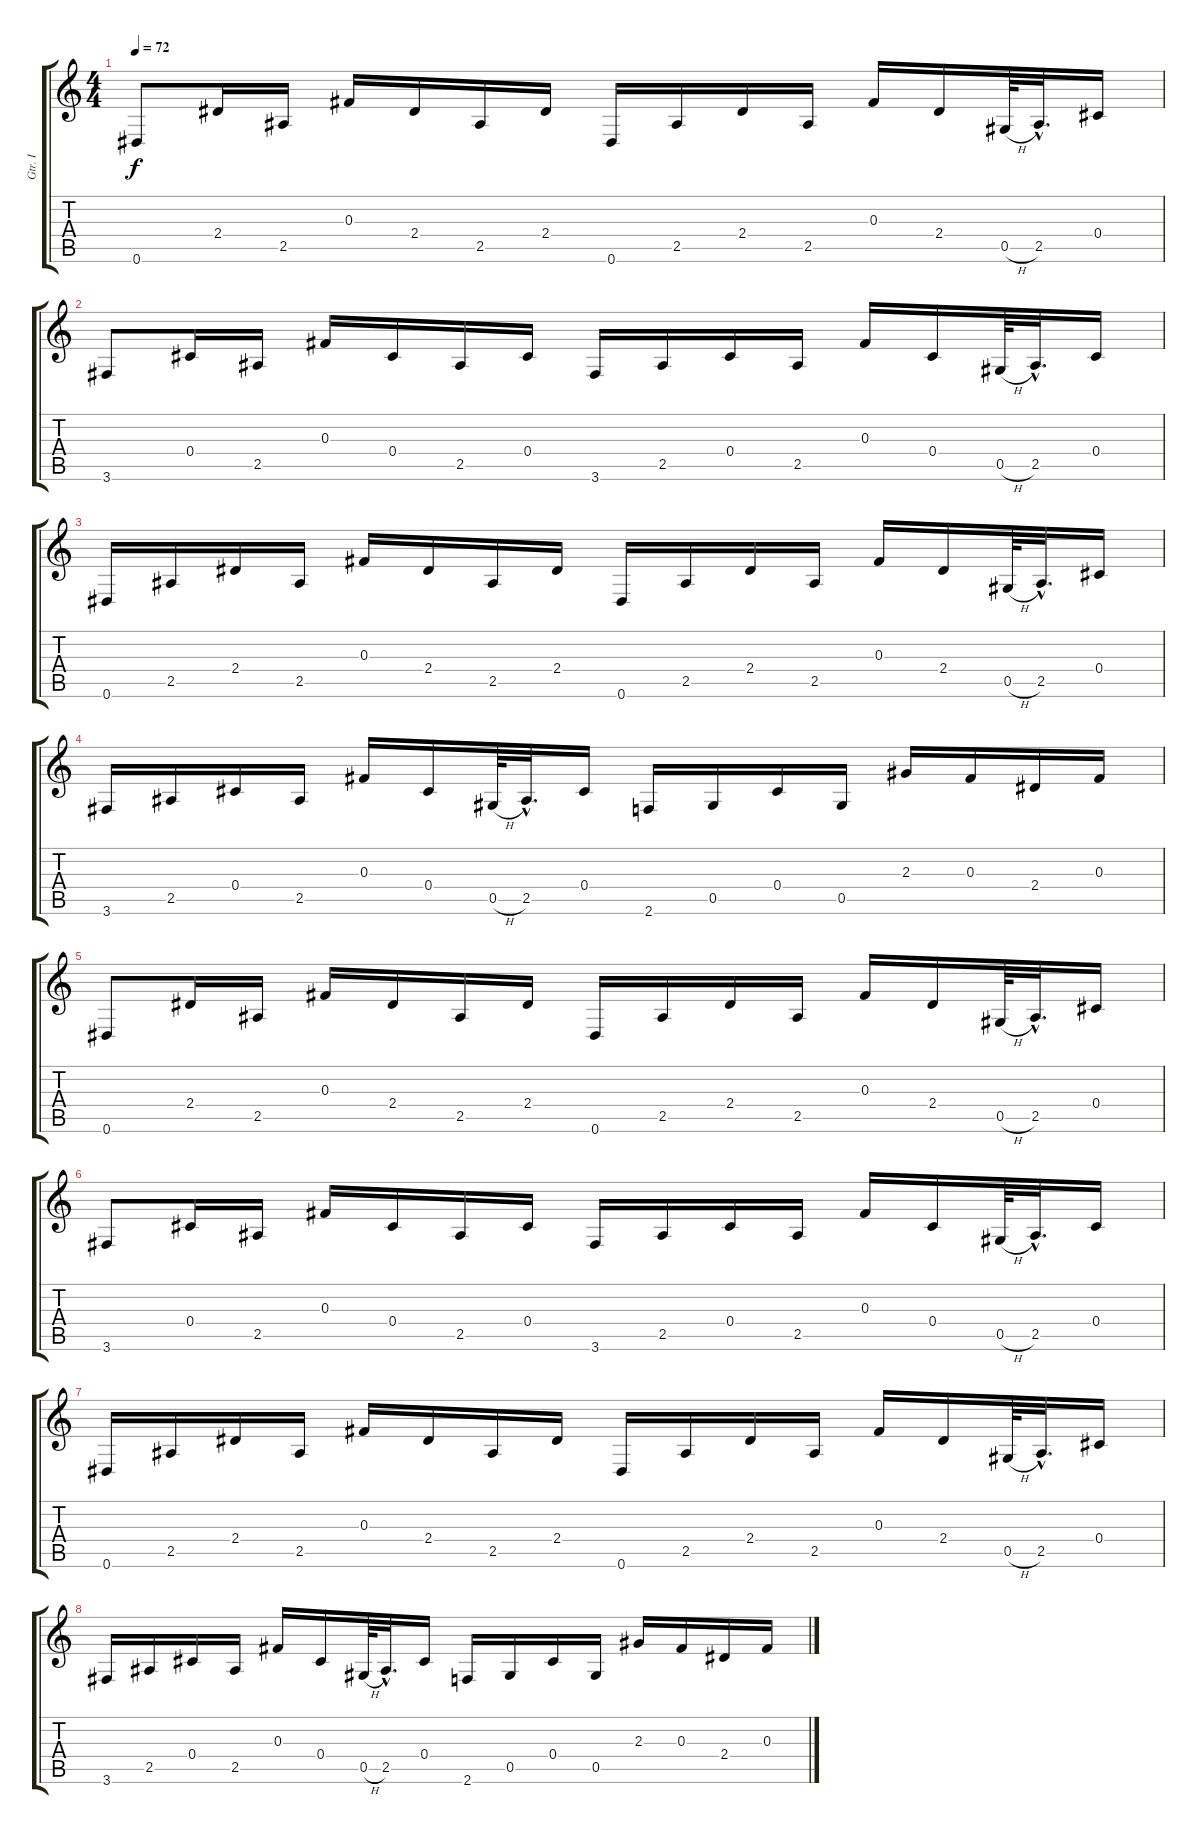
\track ("Gtr. I" "Gtr. I") {instrument electricguitarclean}
\staff {score tabs}
\tuning (Eb4 Bb3 Gb3 Db3 Ab2 Eb2) {hide}
\ts (4 4)
\tempo 72
\clef g2
\ks c
0.6.8{dy f} 2.4.16 2.5.16 0.3.16 2.4.16 2.5.16 2.4.16 0.6.16 2.5.16 2.4.16 2.5.16 0.3.16 2.4.16 0.5{h}.64 2.5{hac}.32{d} 0.4.16 |
3.6.8 0.4.16 2.5.16 0.3.16 0.4.16 2.5.16 0.4.16 3.6.16 2.5.16 0.4.16 2.5.16 0.3.16 0.4.16 0.5{h}.64 2.5{hac}.32{d} 0.4.16 |
0.6.16 2.5.16 2.4.16 2.5.16 0.3.16 2.4.16 2.5.16 2.4.16 0.6.16 2.5.16 2.4.16 2.5.16 0.3.16 2.4.16 0.5{h}.64 2.5{hac}.32{d} 0.4.16 |
3.6.16 2.5.16 0.4.16 2.5.16 0.3.16 0.4.16 0.5{h}.64 2.5{hac}.32{d} 0.4.16 2.6.16 0.5.16 0.4.16 0.5.16 2.3.16 0.3.16 2.4.16 0.3.16 |
0.6.8 2.4.16 2.5.16 0.3.16 2.4.16 2.5.16 2.4.16 0.6.16 2.5.16 2.4.16 2.5.16 0.3.16 2.4.16 0.5{h}.64 2.5{hac}.32{d} 0.4.16 |
3.6.8 0.4.16 2.5.16 0.3.16 0.4.16 2.5.16 0.4.16 3.6.16 2.5.16 0.4.16 2.5.16 0.3.16 0.4.16 0.5{h}.64 2.5{hac}.32{d} 0.4.16 |
0.6.16 2.5.16 2.4.16 2.5.16 0.3.16 2.4.16 2.5.16 2.4.16 0.6.16 2.5.16 2.4.16 2.5.16 0.3.16 2.4.16 0.5{h}.64 2.5{hac}.32{d} 0.4.16 |
3.6.16 2.5.16 0.4.16 2.5.16 0.3.16 0.4.16 0.5{h}.64 2.5{hac}.32{d} 0.4.16 2.6.16 0.5.16 0.4.16 0.5.16 2.3.16 0.3.16 2.4.16 0.3.16
